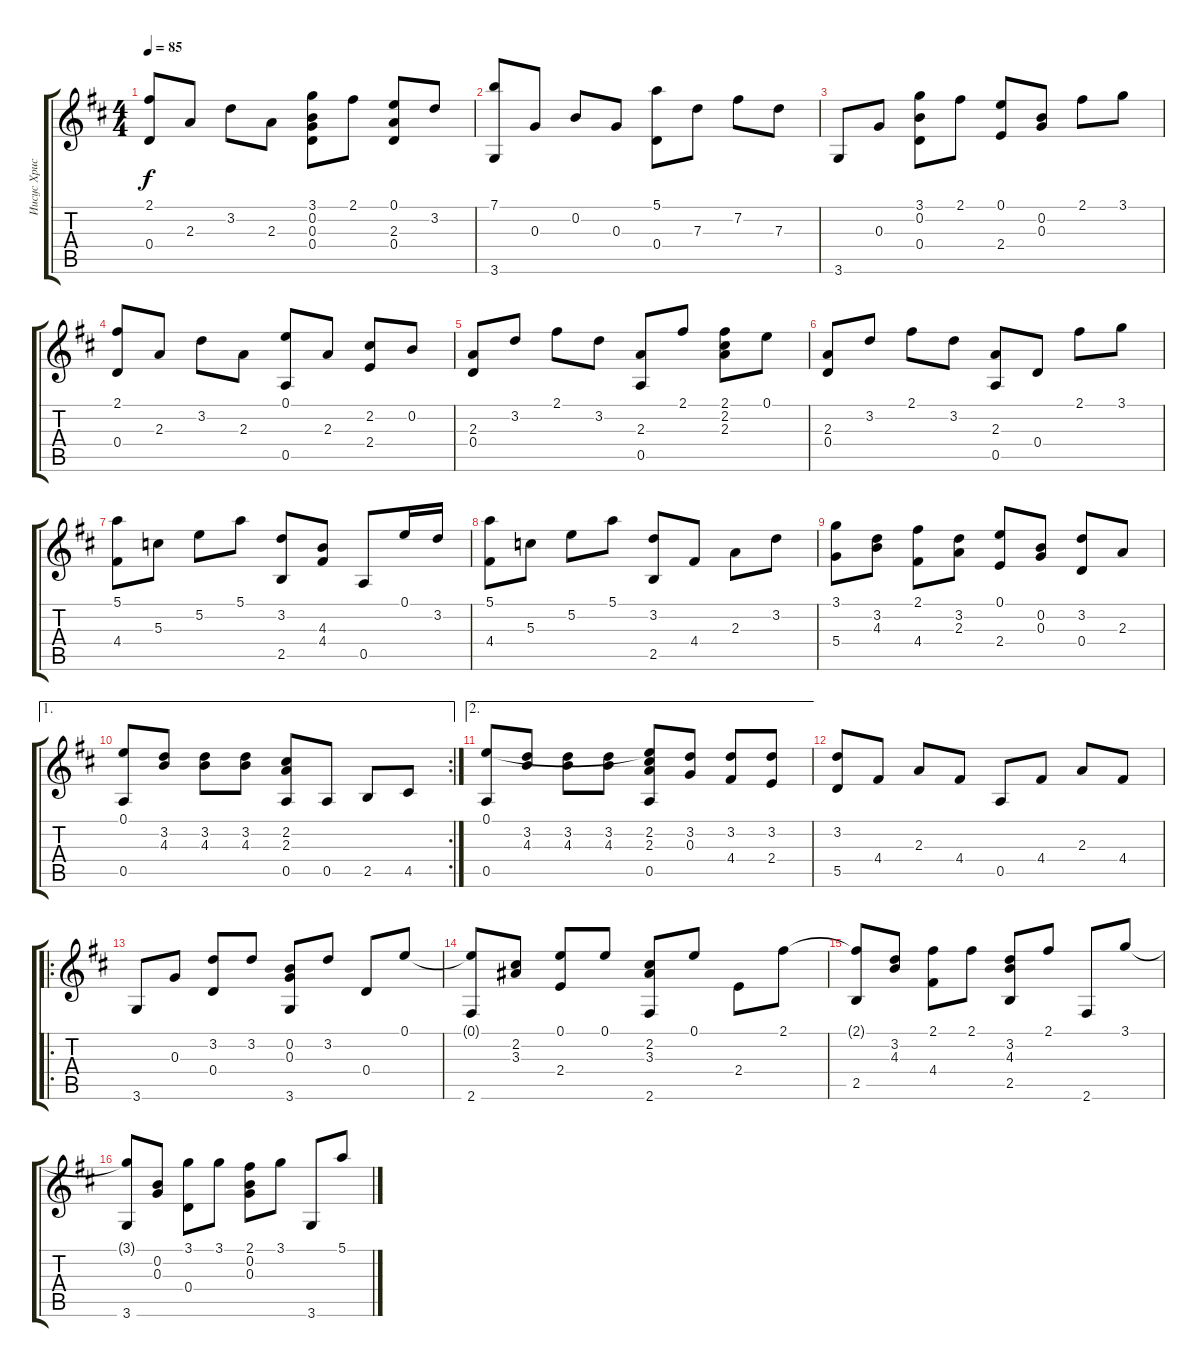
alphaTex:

\track ("Иисус Христос - Суперзвезда" "Иисус Хрис") {instrument electricguitarjazz}
\staff {score tabs}
\tuning (E4 B3 G3 D3 A2 E2) {hide}
\ts (4 4)
\tempo 85
\clef g2
\ks d
(2.1 0.4).8{dy f instrument electricguitarjazz} 2.3.8 3.2.8 2.3.8 (3.1 0.2 0.3 0.4).8 2.1.8 (0.1 2.3 0.4).8 3.2.8 |
(7.1 3.6).8 0.3.8 0.2.8 0.3.8 (5.1 0.4).8 7.3.8 7.2.8 7.3.8 |
3.6.8 0.3.8 (3.1 0.2 0.4).8 2.1.8 (0.1 2.4).8 (0.2 0.3).8 2.1.8 3.1.8 |
(2.1 0.4).8 2.3.8 3.2.8 2.3.8 (0.1 0.5).8 2.3.8 (2.2 2.4).8 0.2.8 |
(2.3 0.4).8 3.2.8 2.1.8 3.2.8 (2.3 0.5).8 2.1.8 (2.1 2.2 2.3).8 0.1.8 |
(2.3 0.4).8 3.2.8 2.1.8 3.2.8 (2.3 0.5).8 0.4.8 2.1.8 3.1.8 |
(5.1 4.4).8 5.3.8 5.2.8 5.1.8 (3.2 2.5).8 (4.3 4.4).8 0.5.8 0.1.16 3.2.16 |
(5.1 4.4).8 5.3.8 5.2.8 5.1.8 (3.2 2.5).8 4.4.8 2.3.8 3.2.8 |
(3.1 5.4).8 (3.2 4.3).8 (2.1 4.4).8 (3.2 2.3).8 (0.1 2.4).8 (0.2 0.3).8 (3.2 0.4).8 2.3.8 |
\ae 1
\rc 2
(0.1 0.5).8 (3.2 4.3).8 (3.2 4.3).8 (3.2 4.3).8 (2.2 2.3 0.5).8 0.5.8 2.5.8 4.5.8 |
\ae 2
(0.1 0.5).8 (3.2 4.3).8 (3.2 4.3).8 (3.2 4.3).8 (0.1{t} 2.2 2.3 0.5).8 (3.2 0.3).8 (3.2 4.4).8 (3.2 2.4).8 |
(3.2 5.5).8 4.4.8 2.3.8 4.4.8 0.5.8 4.4.8 2.3.8 4.4.8 |
\ro
3.6.8 0.3.8 (3.2 0.4).8 3.2.8 (0.2 0.3 3.6).8 3.2.8 0.4.8 0.1.8 |
(0.1{t} 2.6).8 (2.2 3.3).8 (0.1 2.4).8 0.1.8 (2.2 3.3 2.6).8 0.1.8 2.4.8 2.1.8 |
(2.1{t} 2.5).8 (3.2 4.3).8 (2.1 4.4).8 2.1.8 (3.2 4.3 2.5).8 2.1.8 2.6.8 3.1.8 |
(3.1{t} 3.6).8 (0.2 0.3).8 (3.1 0.4).8 3.1.8 (2.1 0.2 0.3).8 3.1.8 3.6.8 5.1.8
